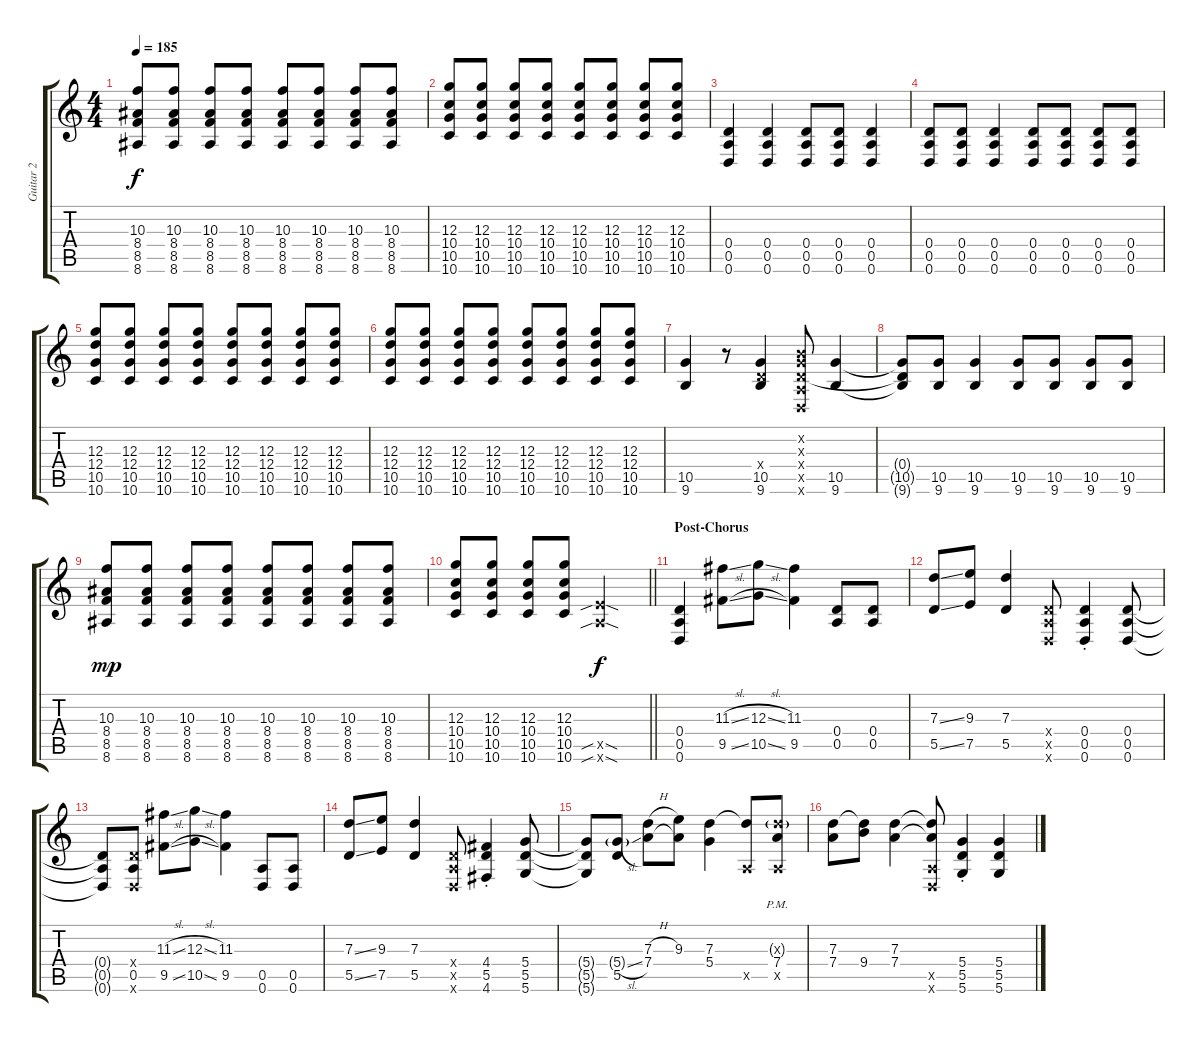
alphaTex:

\track ("Guitar 2" "Guitar 2") {instrument overdrivenguitar}
\staff {score tabs}
\tuning (E4 B3 G3 D3 A2 D2) {hide}
\ts (4 4)
\tempo 185
\clef g2
\ks c
(10.3 8.4 8.5 8.6).8{dy f} (10.3 8.4 8.5 8.6).8 (10.3 8.4 8.5 8.6).8 (10.3 8.4 8.5 8.6).8 (10.3 8.4 8.5 8.6).8 (10.3 8.4 8.5 8.6).8 (10.3 8.4 8.5 8.6).8 (10.3 8.4 8.5 8.6).8 |
(12.3 10.4 10.5 10.6).8 (12.3 10.4 10.5 10.6).8 (12.3 10.4 10.5 10.6).8 (12.3 10.4 10.5 10.6).8 (12.3 10.4 10.5 10.6).8 (12.3 10.4 10.5 10.6).8 (12.3 10.4 10.5 10.6).8 (12.3 10.4 10.5 10.6).8 |
(0.4 0.5 0.6).4 (0.4 0.5 0.6).4 (0.4 0.5 0.6).8 (0.4 0.5 0.6).8 (0.4 0.5 0.6).4 |
(0.4 0.5 0.6).8 (0.4 0.5 0.6).8 (0.4 0.5 0.6).4 (0.4 0.5 0.6).8 (0.4 0.5 0.6).8 (0.4 0.5 0.6).8 (0.4 0.5 0.6).8 |
(12.3 12.4 10.5 10.6).8 (12.3 12.4 10.5 10.6).8 (12.3 12.4 10.5 10.6).8 (12.3 12.4 10.5 10.6).8 (12.3 12.4 10.5 10.6).8 (12.3 12.4 10.5 10.6).8 (12.3 12.4 10.5 10.6).8 (12.3 12.4 10.5 10.6).8 |
(12.3 12.4 10.5 10.6).8 (12.3 12.4 10.5 10.6).8 (12.3 12.4 10.5 10.6).8 (12.3 12.4 10.5 10.6).8 (12.3 12.4 10.5 10.6).8 (12.3 12.4 10.5 10.6).8 (12.3 12.4 10.5 10.6).8 (12.3 12.4 10.5 10.6).8 |
(10.5 9.6).4 r.8 (0.4{x} 10.5 9.6).4 (0.2{x} 0.3{x} 0.4{x} 0.5{x} 0.6{x}).8 (10.5 9.6).4 |
(0.4{t} 10.5{t} 9.6{t}).8 (10.5 9.6).8 (10.5 9.6).4 (10.5 9.6).8 (10.5 9.6).8 (10.5 9.6).8 (10.5 9.6).8 |
(10.3 8.4 8.5 8.6).8{dy mp} (10.3 8.4 8.5 8.6).8 (10.3 8.4 8.5 8.6).8 (10.3 8.4 8.5 8.6).8 (10.3 8.4 8.5 8.6).8 (10.3 8.4 8.5 8.6).8 (10.3 8.4 8.5 8.6).8 (10.3 8.4 8.5 8.6).8 |
\barLineRight lightlight
(12.3 10.4 10.5 10.6).8 (12.3 10.4 10.5 10.6).8 (12.3 10.4 10.5 10.6).8 (12.3 10.4 10.5 10.6).8 (7.5{sib sod x} 7.6{sib sod x}).2{dy f} |
\section ("" "Post-Chorus")
(0.4 0.5 0.6).4 (11.3{sl} 9.5{sl}).8 (12.3{sl} 10.5{sl}).8 (11.3 9.5).4 (0.4 0.5).8 (0.4 0.5).8 |
(7.3{ss} 5.5{ss}).8 (9.3 7.5).8 (7.3 5.5).4 (0.4{x} 0.5{x} 0.6{x}).8 (0.4{st} 0.5{st} 0.6{st}).4 (0.4 0.5 0.6).8 |
(0.4{t} 0.5{t} 0.6{t}).8 (0.4{x} 0.5 0.6{x}).8 (11.3{sl} 9.5{sl}).8 (12.3{sl} 10.5{sl}).8 (11.3 9.5).4 (0.5 0.6).8 (0.5 0.6).8 |
(7.3{ss} 5.5{ss}).8 (9.3 7.5).8 (7.3 5.5).4 (0.4{x} 0.5{x} 0.6{x}).8 (4.4{st} 5.5{st} 4.6{st}).4 (5.4 5.5 5.6).8 |
(5.4{t} 5.5{t} 5.6{t}).8 (5.4{sl g} 5.5).8 (7.3{h} 7.4).8 (9.3 7.4{t}).8 (7.3 5.4).4 (7.3{t} 0.5{x}).8 (7.3{g x} 7.4{pm} 0.5{x}).8 |
(7.3 7.4).8 (7.3{t} 9.4).8 (7.3 7.4).4 (7.3{t} 7.4{t} 0.5{x} 0.6{x}).8 (5.4{st} 5.5{st} 5.6{st}).4 (5.4 5.5 5.6).4
